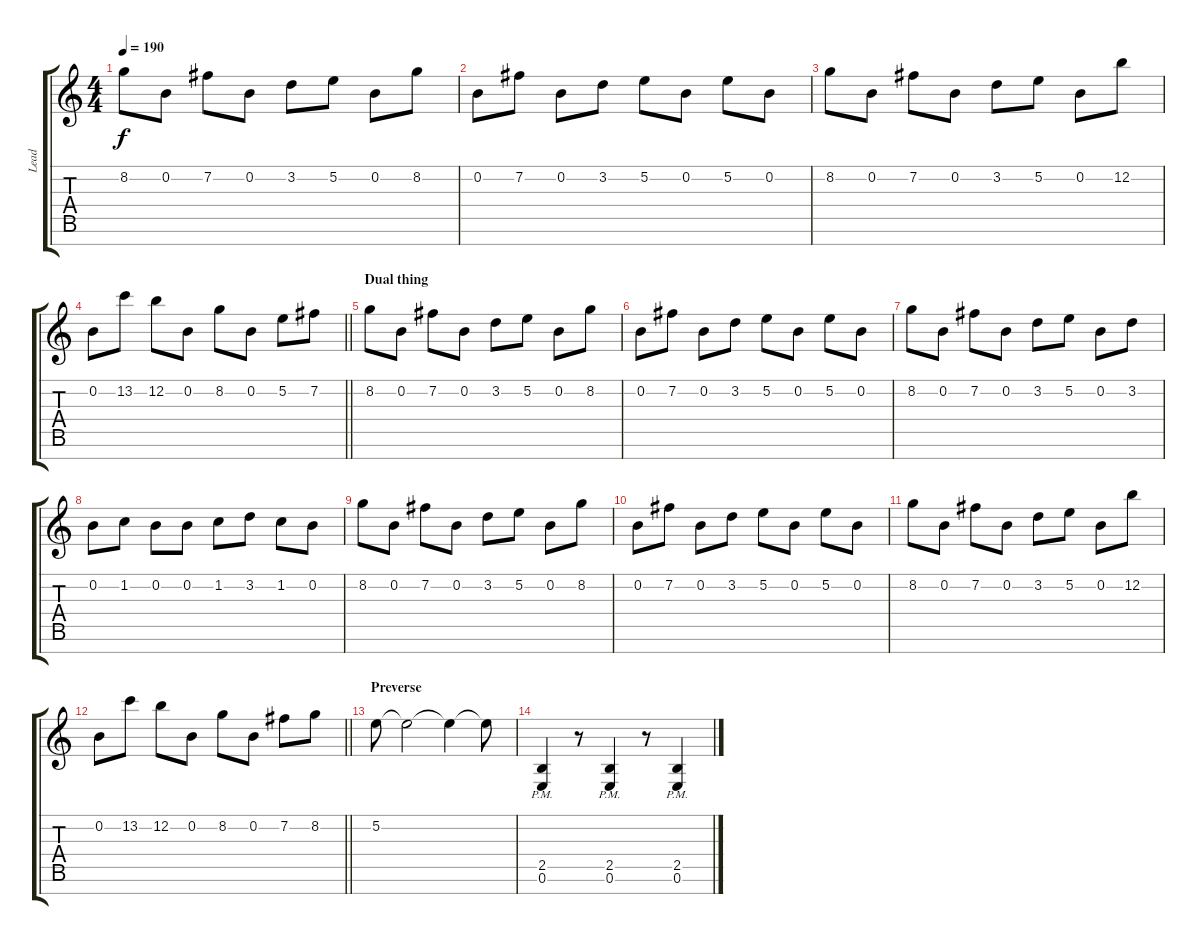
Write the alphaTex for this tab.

\track ("Lead" "Lead") {instrument distortionguitar}
\staff {score tabs}
\tuning (E4 B3 G3 D3 A2 E2 B1) {hide}
\ts (4 4)
\tempo 190
\clef g2
\ks c
8.2.8{dy f} 0.2.8 7.2.8 0.2.8 3.2.8 5.2.8 0.2.8 8.2.8 |
0.2.8 7.2.8 0.2.8 3.2.8 5.2.8 0.2.8 5.2.8 0.2.8 |
8.2.8 0.2.8 7.2.8 0.2.8 3.2.8 5.2.8 0.2.8 12.2.8 |
\barLineRight lightlight
0.2.8 13.2.8 12.2.8 0.2.8 8.2.8 0.2.8 5.2.8 7.2.8 |
\section ("" "Dual thing")
8.2.8 0.2.8 7.2.8 0.2.8 3.2.8 5.2.8 0.2.8 8.2.8 |
0.2.8 7.2.8 0.2.8 3.2.8 5.2.8 0.2.8 5.2.8 0.2.8 |
8.2.8 0.2.8 7.2.8 0.2.8 3.2.8 5.2.8 0.2.8 3.2.8 |
0.2.8 1.2.8 0.2.8 0.2.8 1.2.8 3.2.8 1.2.8 0.2.8 |
8.2.8 0.2.8 7.2.8 0.2.8 3.2.8 5.2.8 0.2.8 8.2.8 |
0.2.8 7.2.8 0.2.8 3.2.8 5.2.8 0.2.8 5.2.8 0.2.8 |
8.2.8 0.2.8 7.2.8 0.2.8 3.2.8 5.2.8 0.2.8 12.2.8 |
\barLineRight lightlight
0.2.8 13.2.8 12.2.8 0.2.8 8.2.8 0.2.8 7.2.8 8.2.8 |
\section ("" "Preverse")
5.2.8 5.2{t}.2 5.2{t}.4{volume 0} 5.2{t}.8 |
(2.5{pm} 0.6{pm}).4{volume 13} r.8 (2.5{pm} 0.6{pm}).4 r.8 (2.5{pm} 0.6{pm}).4
